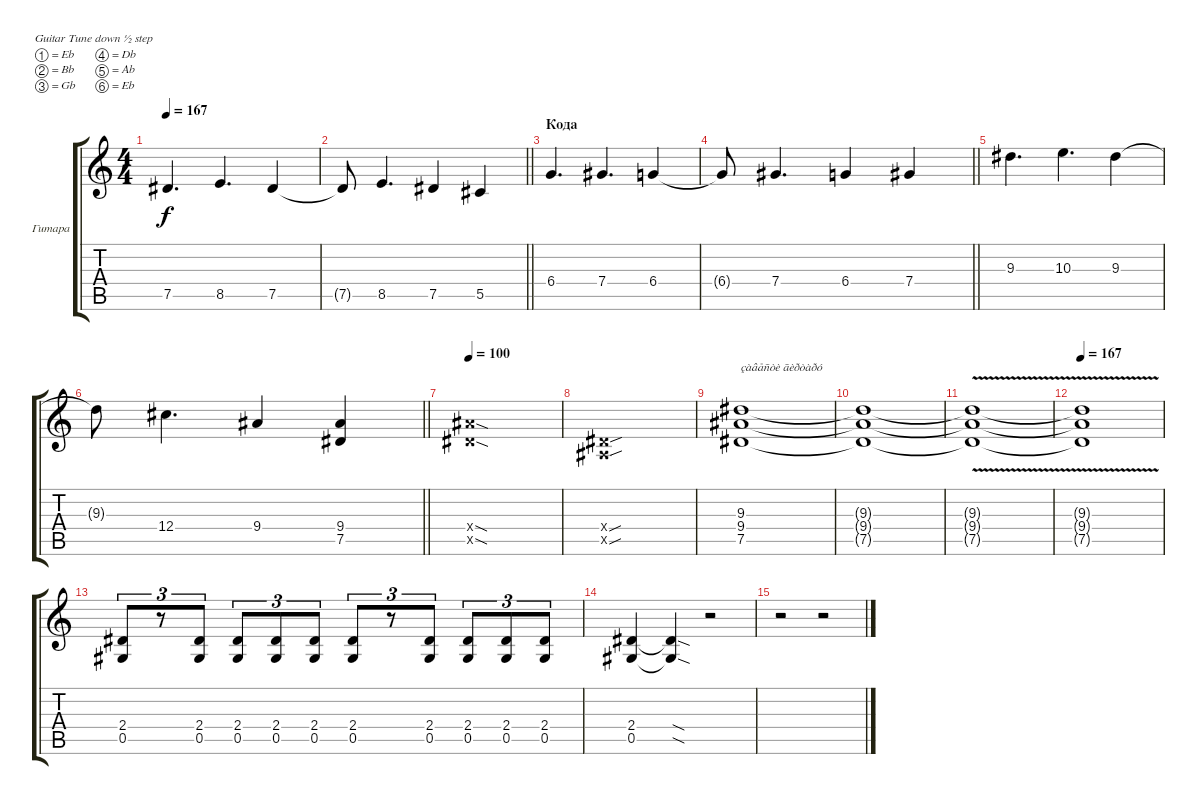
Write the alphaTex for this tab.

\bracketExtendMode groupsimilarinstruments
\firstSystemTrackNameOrientation horizontal
\otherSystemsTrackNameOrientation horizontal
\track ("Владимир Холстинин" "Гитара") {instrument distortionguitar}
\staff {score tabs}
\tuning (Eb4 Bb3 Gb3 Db3 Ab2 Eb2)
\ts (4 4)
\tempo 167
\clef g2
\ks aminor
7.5.4{d dy f} 8.5.4{d} 7.5.4 |
\barLineRight lightlight
7.5{t}.8 8.5.4{d} 7.5.4 5.5.4 |
\section ("" "Кода")
6.4.4{d} 7.4.4{d} 6.4.4 |
\barLineRight lightlight
6.4{t}.8 7.4.4{d} 6.4.4 7.4.4 |
9.3.4{d} 10.3.4{d} 9.3.4 |
\barLineRight lightlight
9.3{t}.8 12.4.4{d} 9.4.4 (9.4 7.5).4 |
\tempo 100
(9.4{sod x} 7.5{sod x}).1 |
(2.4{sou x} 2.5{sou x}).1 |
(9.3 9.4 7.5).1{txt "çàâåñòè ãèðòàðó"} |
(9.3{t} 9.4{t} 7.5{t}).1 |
(9.3{v t} 9.4{t} 7.5{t}).1 |
\tempo 167
(9.3{v t} 9.4{t} 7.5{t}).1 |
(2.4 0.5).8{tu (3 2)} r.8{tu (3 2)} (2.4 0.5).8{tu (3 2)} (2.4 0.5).8{tu (3 2)} (2.4 0.5).8{tu (3 2)} (2.4 0.5).8{tu (3 2)} (2.4 0.5).8{tu (3 2)} r.8{tu (3 2)} (2.4 0.5).8{tu (3 2)} (2.4 0.5).8{tu (3 2)} (2.4 0.5).8{tu (3 2)} (2.4 0.5).8{tu (3 2)} |
(2.4 0.5).4 (2.4{sod t} 0.5{sod t}).4 r.2 |
r.2 r.2
